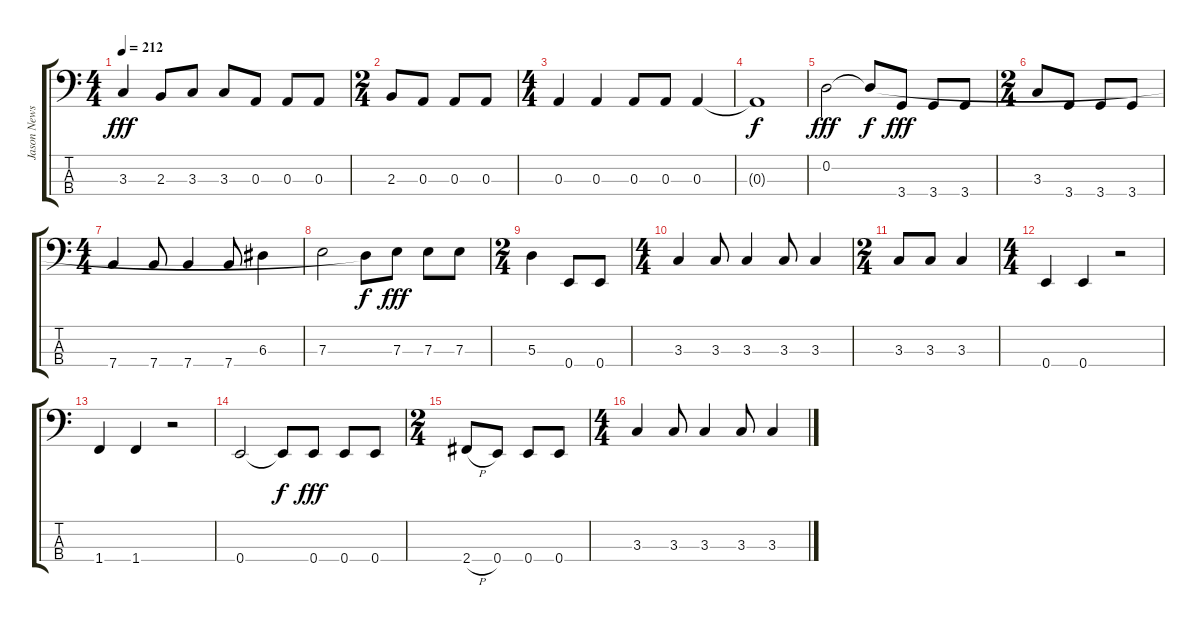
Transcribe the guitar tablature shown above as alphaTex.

\track ("Jason Newsted" "Jason News") {instrument electricbasspick}
\staff {score tabs}
\tuning (G2 D2 A1 E1) {hide}
\ts (4 4)
\tempo 212
\clef f4
\ks c
3.3.4{dy fff} 2.3.8 3.3.8 3.3.8 0.3.8 0.3.8 0.3.8 |
\ts (2 4)
2.3.8 0.3.8 0.3.8 0.3.8 |
\ts (4 4)
0.3.4 0.3.4 0.3.8 0.3.8 0.3.4 |
0.3{t}.1{dy f} |
0.2.2{dy fff} 0.2{t}.8{dy f} 3.4.8{dy fff} 3.4.8 3.4.8 |
\ts (2 4)
3.3.8 3.4.8 3.4.8 3.4.8 |
\ts (4 4)
7.4.4 7.4.8 7.4.4 7.4.8 6.3.4 |
7.3.2 0.2{t}.8{dy f} 7.3.8{dy fff} 7.3.8 7.3.8 |
\ts (2 4)
5.3.4 0.4.8 0.4.8 |
\ts (4 4)
3.3.4 3.3.8 3.3.4 3.3.8 3.3.4 |
\ts (2 4)
3.3.8 3.3.8 3.3.4 |
\ts (4 4)
0.4.4 0.4.4 r.2 |
1.4.4 1.4.4 r.2 |
0.4.2 0.4{t}.8{dy f} 0.4.8{dy fff} 0.4.8 0.4.8 |
\ts (2 4)
2.4{h}.8 0.4.8 0.4.8 0.4.8 |
\ts (4 4)
3.3.4 3.3.8 3.3.4 3.3.8 3.3.4
